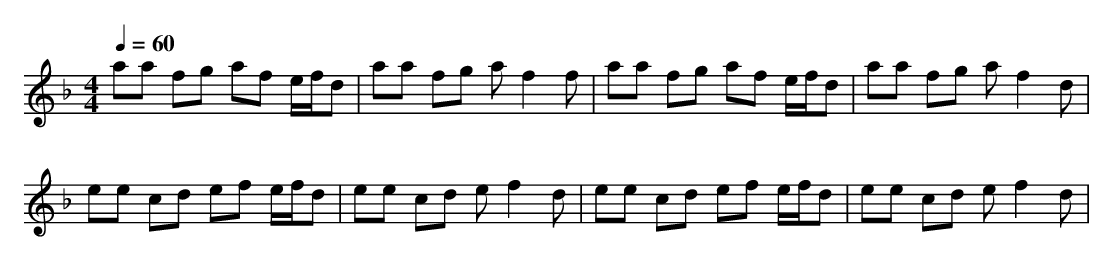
X:1
T:
M: 4/4
L: 1/8
Q:1/4=60
K:F % 1 flats
aa fg af e/2f/2d|aa fg af2f|aa fg af e/2f/2d|aa fg af2d|
ee cd ef e/2f/2d|ee cd ef2d|ee cd ef e/2f/2d|ee cd ef2d|
